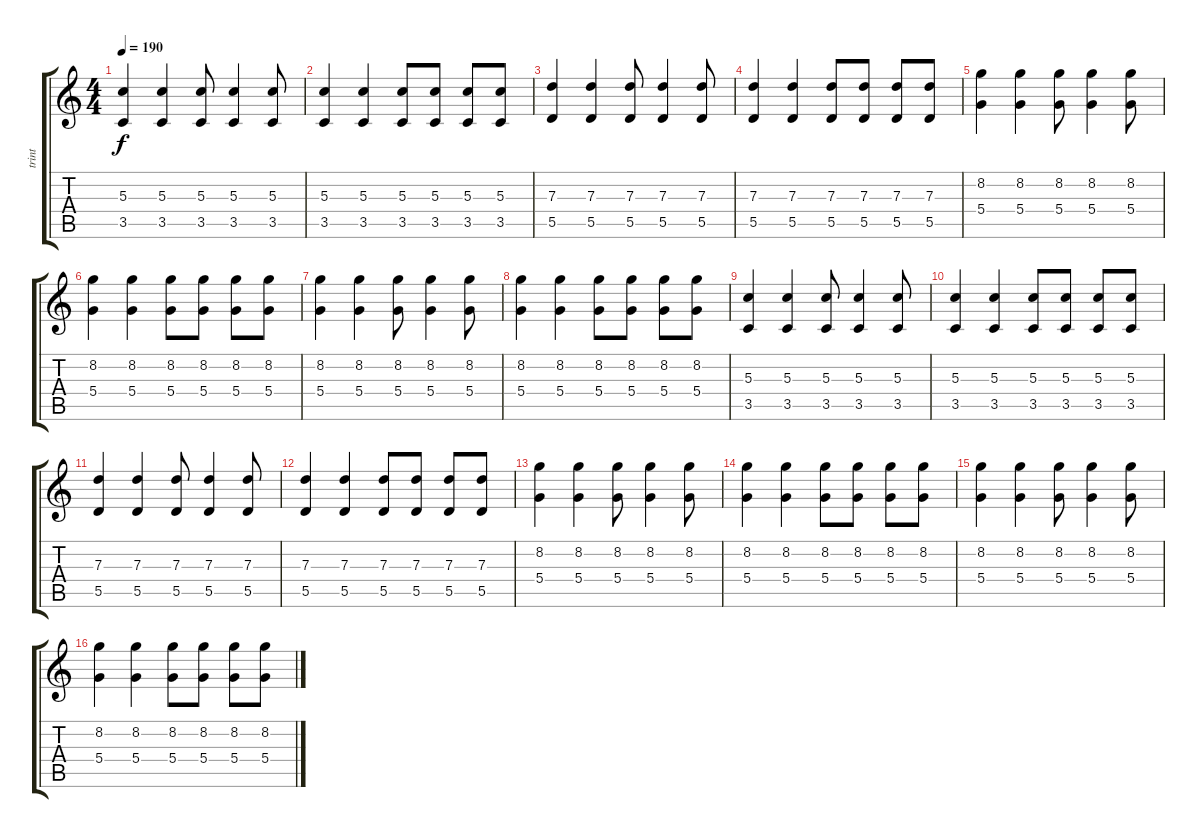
\track ("trint" "trint") {instrument distortionguitar}
\staff {score tabs}
\tuning (E4 B3 G3 D3 A2 E2) {hide}
\ts (4 4)
\tempo 190
\clef g2
\ks c
(5.3 3.5).4{dy f} (5.3 3.5).4 (5.3 3.5).8 (5.3 3.5).4 (5.3 3.5).8 |
(5.3 3.5).4 (5.3 3.5).4 (5.3 3.5).8 (5.3 3.5).8 (5.3 3.5).8 (5.3 3.5).8 |
(7.3 5.5).4 (7.3 5.5).4 (7.3 5.5).8 (7.3 5.5).4 (7.3 5.5).8 |
(7.3 5.5).4 (7.3 5.5).4 (7.3 5.5).8 (7.3 5.5).8 (7.3 5.5).8 (7.3 5.5).8 |
(8.2 5.4).4 (8.2 5.4).4 (8.2 5.4).8 (8.2 5.4).4 (8.2 5.4).8 |
(8.2 5.4).4 (8.2 5.4).4 (8.2 5.4).8 (8.2 5.4).8 (8.2 5.4).8 (8.2 5.4).8 |
(8.2 5.4).4 (8.2 5.4).4 (8.2 5.4).8 (8.2 5.4).4 (8.2 5.4).8 |
(8.2 5.4).4 (8.2 5.4).4 (8.2 5.4).8 (8.2 5.4).8 (8.2 5.4).8 (8.2 5.4).8 |
(5.3 3.5).4 (5.3 3.5).4 (5.3 3.5).8 (5.3 3.5).4 (5.3 3.5).8 |
(5.3 3.5).4 (5.3 3.5).4 (5.3 3.5).8 (5.3 3.5).8 (5.3 3.5).8 (5.3 3.5).8 |
(7.3 5.5).4 (7.3 5.5).4 (7.3 5.5).8 (7.3 5.5).4 (7.3 5.5).8 |
(7.3 5.5).4 (7.3 5.5).4 (7.3 5.5).8 (7.3 5.5).8 (7.3 5.5).8 (7.3 5.5).8 |
(8.2 5.4).4 (8.2 5.4).4 (8.2 5.4).8 (8.2 5.4).4 (8.2 5.4).8 |
(8.2 5.4).4 (8.2 5.4).4 (8.2 5.4).8 (8.2 5.4).8 (8.2 5.4).8 (8.2 5.4).8 |
(8.2 5.4).4 (8.2 5.4).4 (8.2 5.4).8 (8.2 5.4).4 (8.2 5.4).8 |
(8.2 5.4).4 (8.2 5.4).4 (8.2 5.4).8 (8.2 5.4).8 (8.2 5.4).8 (8.2 5.4).8
